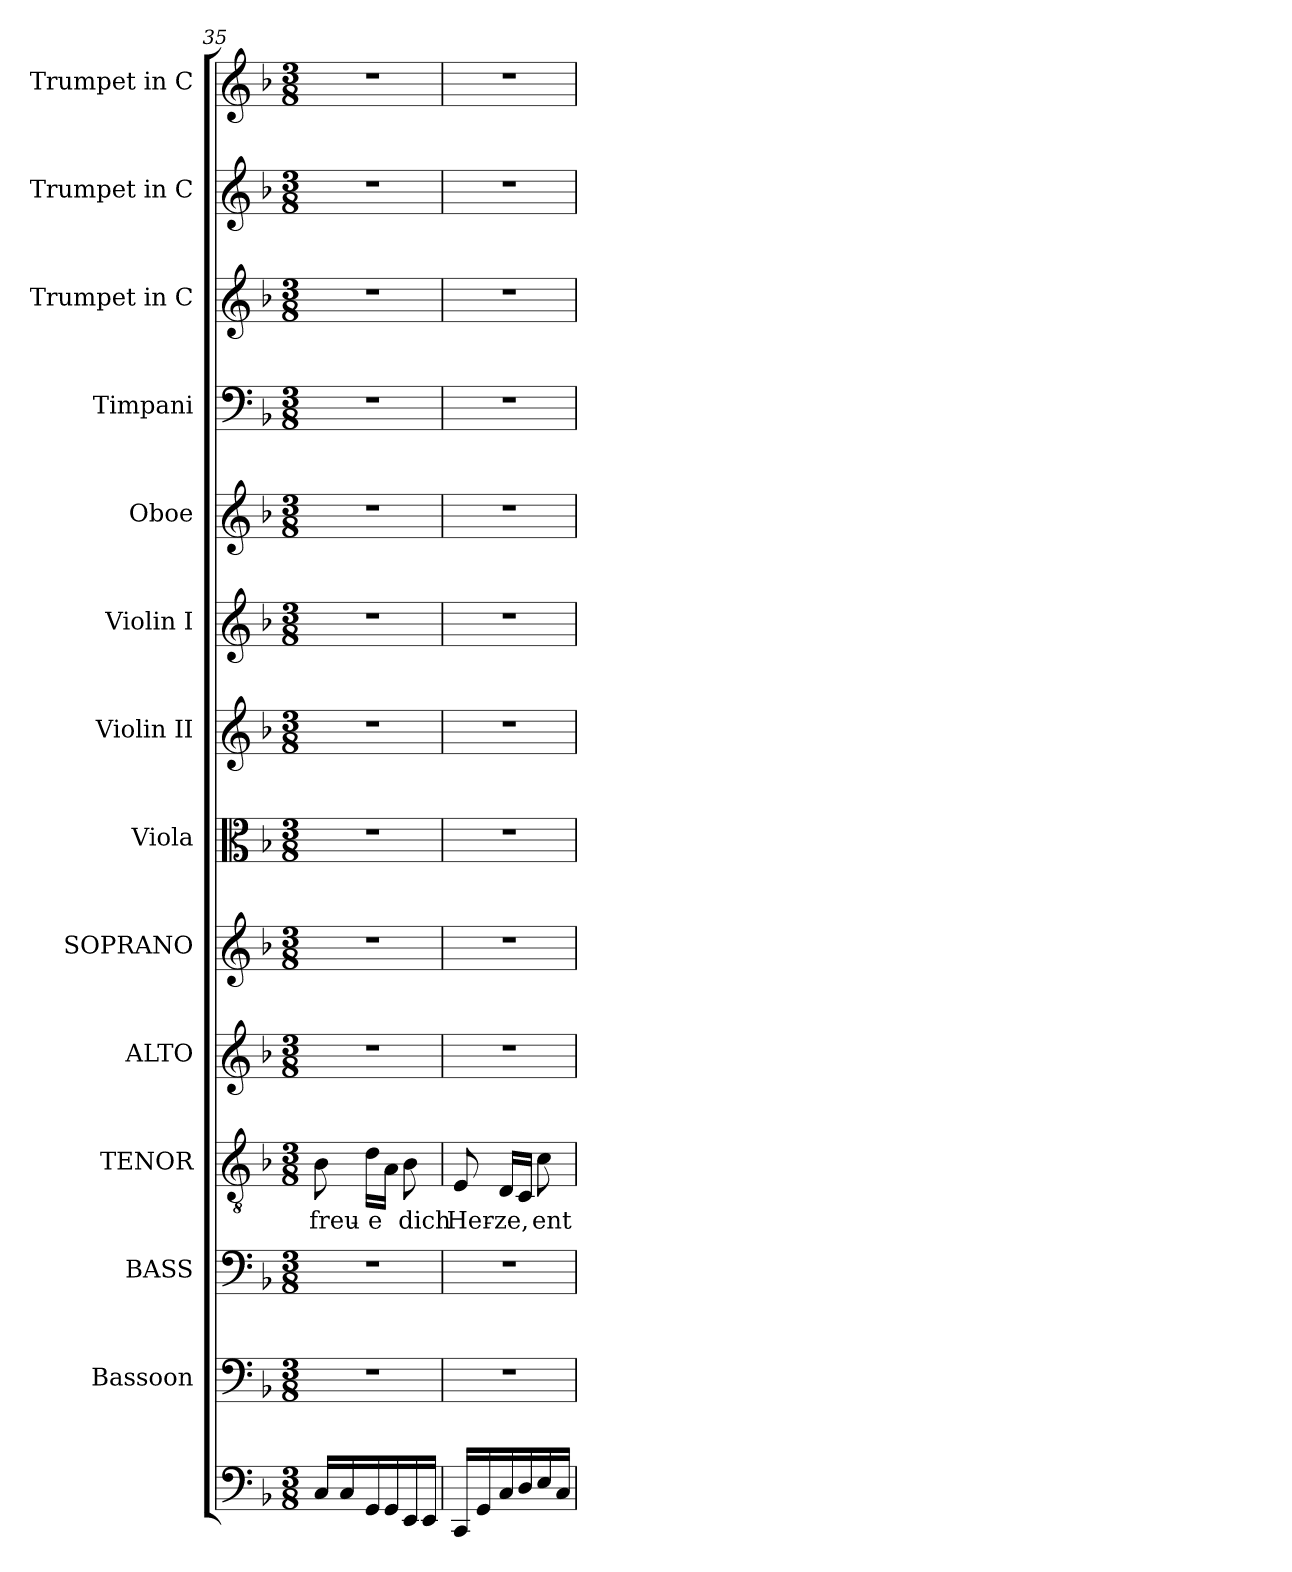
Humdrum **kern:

**kern	**kern	**kern	**kern	**text	**kern	**kern	**kern	**kern	**kern	**kern	**kern	**kern	**kern	**kern
*part14	*part13	*part12	*part11	*part11	*part10	*part9	*part8	*part7	*part6	*part5	*part4	*part3	*part2	*part1
*staff14	*staff13	*staff12	*staff11	*staff11	*staff10	*staff9	*staff8	*staff7	*staff6	*staff5	*staff4	*staff3	*staff2	*staff1
*	*I"Bassoon	*I"BASS	*I"TENOR	*	*I"ALTO	*I"SOPRANO	*I"Viola	*I"Violin II	*I"Violin I	*I"Oboe	*I"Timpani	*I"Trumpet in C	*I"Trumpet in C	*I"Trumpet in C
*	*	*	*	*	*I'Alto	*I'Soprano	*I'Viola	*I'Violin II	*I'Violin I	*I'Oboe	*I'Timp.	*	*	*
*clefF4	*clefF4	*clefF4	*clefGv2	*	*clefG2	*clefG2	*clefC3	*clefG2	*clefG2	*clefG2	*clefF4	*clefG2	*clefG2	*clefG2
*	*	*	*ITrd7c12	*	*	*	*	*	*	*	*	*	*	*
*k[b-]	*k[b-]	*k[b-]	*k[b-]	*	*k[b-]	*k[b-]	*k[b-]	*k[b-]	*k[b-]	*k[b-]	*k[b-]	*k[b-]	*k[b-]	*k[b-]
*F:	*F:	*F:	*F:	*	*F:	*F:	*F:	*F:	*F:	*F:	*F:	*F:	*F:	*F:
*M3/8	*M3/8	*M3/8	*M3/8	*	*M3/8	*M3/8	*M3/8	*M3/8	*M3/8	*M3/8	*M3/8	*M3/8	*M3/8	*M3/8
=35	=35	=35	=35	=35	=35	=35	=35	=35	=35	=35	=35	=35	=35	=35
!	!LO:N:vis=1	!LO:N:vis=1	!	!	!	!	!	!	!	!	!	!	!	!
!	!	!	!	!LO:LY:b:color=#000000	!LO:N:vis=1	!LO:N:vis=1	!LO:N:vis=1	!LO:N:vis=1	!LO:N:vis=1	!LO:N:vis=1	!LO:N:vis=1	!LO:N:vis=1	!LO:N:vis=1	!LO:N:vis=1
16Ci/LL	4.r	4.r	8BB-i\	-freu-	4.r	4.r	4.r	4.r	4.r	4.r	4.r	4.r	4.r	4.r
16Ci/	.	.	.	.	.	.	.	.	.	.	.	.	.	.
!	!	!	!	!LO:LY:b:color=#000000	!	!	!	!	!	!	!	!	!	!
16GGi/	.	.	16Di\LL	-e	.	.	.	.	.	.	.	.	.	.
16GGi/	.	.	16AAi\JJ	.	.	.	.	.	.	.	.	.	.	.
!	!	!	!	!LO:LY:b:color=#000000	!	!	!	!	!	!	!	!	!	!
16EEi/	.	.	8BB-i\	dich	.	.	.	.	.	.	.	.	.	.
16EEi/JJ	.	.	.	.	.	.	.	.	.	.	.	.	.	.
=36	=36	=36	=36	=36	=36	=36	=36	=36	=36	=36	=36	=36	=36	=36
!	!LO:N:vis=1	!LO:N:vis=1	!	!	!	!	!	!	!	!	!	!	!	!
!	!	!	!	!LO:LY:b:color=#000000	!LO:N:vis=1	!LO:N:vis=1	!LO:N:vis=1	!LO:N:vis=1	!LO:N:vis=1	!LO:N:vis=1	!LO:N:vis=1	!LO:N:vis=1	!LO:N:vis=1	!LO:N:vis=1
16CCi/LL	4.r	4.r	8EEi/	Her-	4.r	4.r	4.r	4.r	4.r	4.r	4.r	4.r	4.r	4.r
16GGi/	.	.	.	.	.	.	.	.	.	.	.	.	.	.
!	!	!	!	!LO:LY:b:color=#000000	!	!	!	!	!	!	!	!	!	!
16Ci/	.	.	16DDi/LL	-ze,	.	.	.	.	.	.	.	.	.	.
16Di/	.	.	16CCi/JJ	.	.	.	.	.	.	.	.	.	.	.
!	!	!	!	!LO:LY:b:color=#000000	!	!	!	!	!	!	!	!	!	!
16Ei/	.	.	8Ci\	ent-	.	.	.	.	.	.	.	.	.	.
16Ci/JJ	.	.	.	.	.	.	.	.	.	.	.	.	.	.
=	=	=	=	=	=	=	=	=	=	=	=	=	=	=
*-	*-	*-	*-	*-	*-	*-	*-	*-	*-	*-	*-	*-	*-	*-
